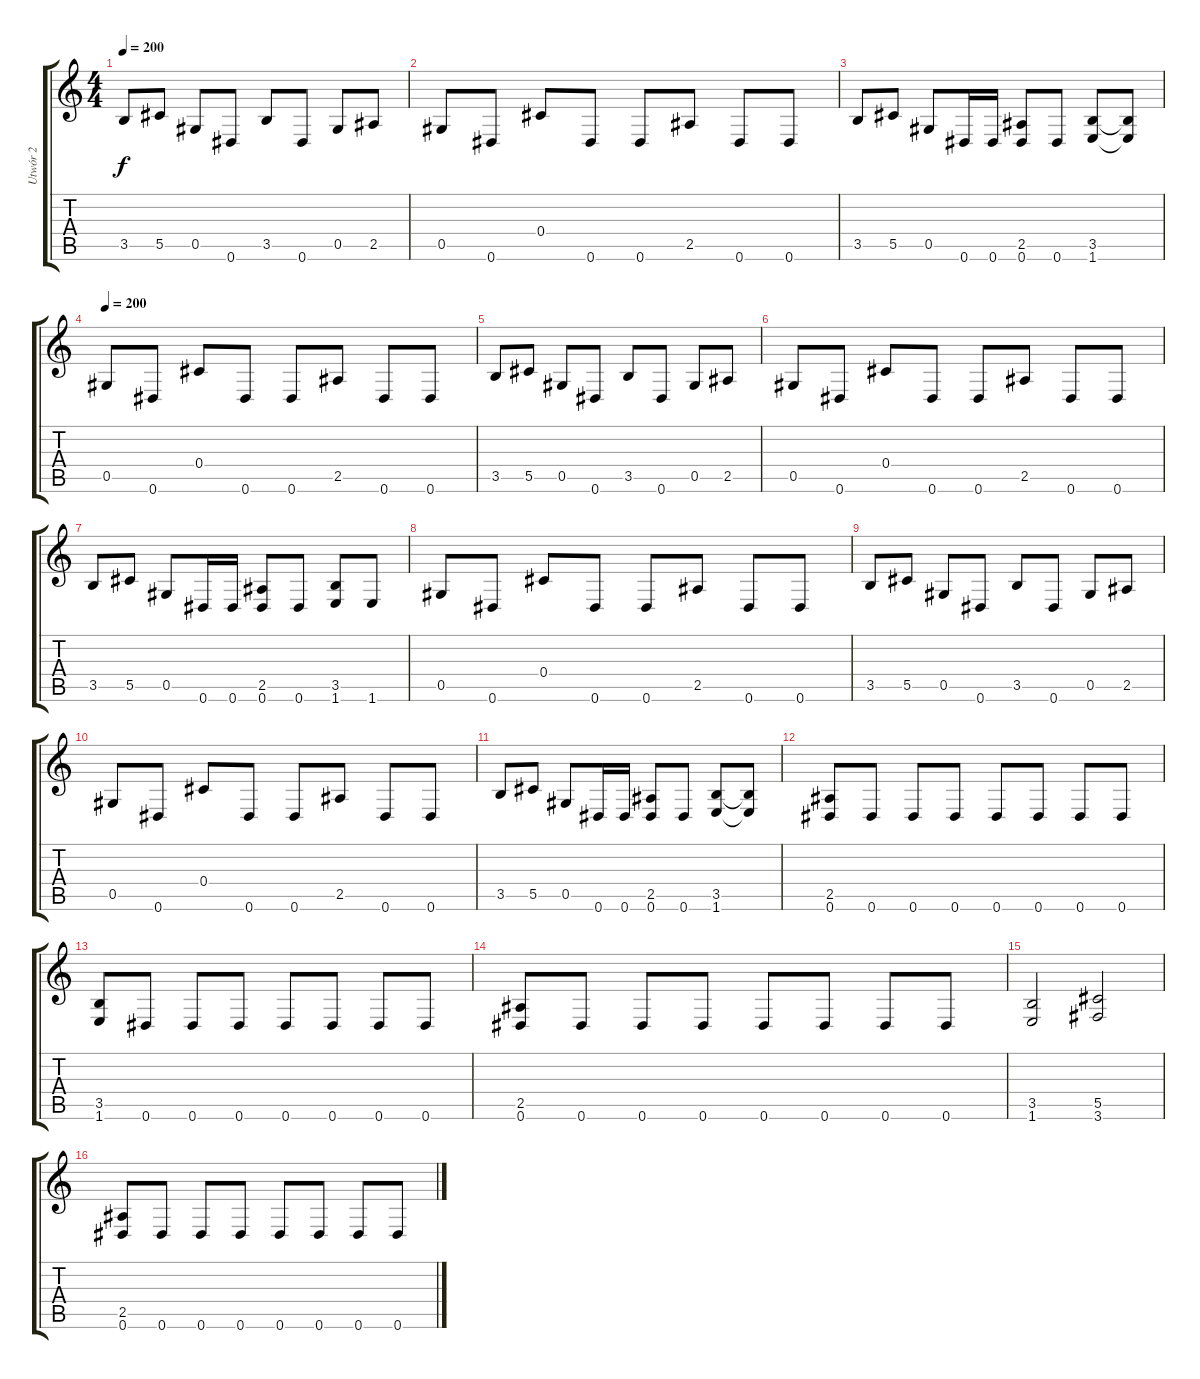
\track ("Utwór 2" "Utwór 2") {instrument overdrivenguitar}
\staff {score tabs}
\tuning (Eb4 Bb3 Gb3 Db3 Ab2 Eb2) {hide}
\ts (4 4)
\tempo 200
\clef g2
\ks c
3.5.8{dy f} 5.5.8 0.5.8 0.6.8 3.5.8 0.6.8 0.5.8 2.5.8 |
0.5.8 0.6.8 0.4.8 0.6.8 0.6.8 2.5.8 0.6.8 0.6.8 |
3.5.8 5.5.8 0.5.8 0.6.16 0.6.16 (2.5 0.6).8 0.6.8 (3.5 1.6).8 (3.5{t} 1.6{t}).8 |
\tempo 200
0.5.8 0.6.8 0.4.8 0.6.8 0.6.8 2.5.8 0.6.8 0.6.8 |
3.5.8 5.5.8 0.5.8 0.6.8 3.5.8 0.6.8 0.5.8 2.5.8 |
0.5.8 0.6.8 0.4.8 0.6.8 0.6.8 2.5.8 0.6.8 0.6.8 |
3.5.8 5.5.8 0.5.8 0.6.16 0.6.16 (2.5 0.6).8 0.6.8 (3.5 1.6).8 1.6.8 |
0.5.8 0.6.8 0.4.8 0.6.8 0.6.8 2.5.8 0.6.8 0.6.8 |
3.5.8 5.5.8 0.5.8 0.6.8 3.5.8 0.6.8 0.5.8 2.5.8 |
0.5.8 0.6.8 0.4.8 0.6.8 0.6.8 2.5.8 0.6.8 0.6.8 |
3.5.8 5.5.8 0.5.8 0.6.16 0.6.16 (2.5 0.6).8 0.6.8 (3.5 1.6).8 (3.5{t} 1.6{t}).8 |
(2.5 0.6).8 0.6.8 0.6.8 0.6.8 0.6.8 0.6.8 0.6.8 0.6.8 |
(3.5 1.6).8 0.6.8 0.6.8 0.6.8 0.6.8 0.6.8 0.6.8 0.6.8 |
(2.5 0.6).8 0.6.8 0.6.8 0.6.8 0.6.8 0.6.8 0.6.8 0.6.8 |
(3.5 1.6).2 (5.5 3.6).2 |
(2.5 0.6).8 0.6.8 0.6.8 0.6.8 0.6.8 0.6.8 0.6.8 0.6.8
